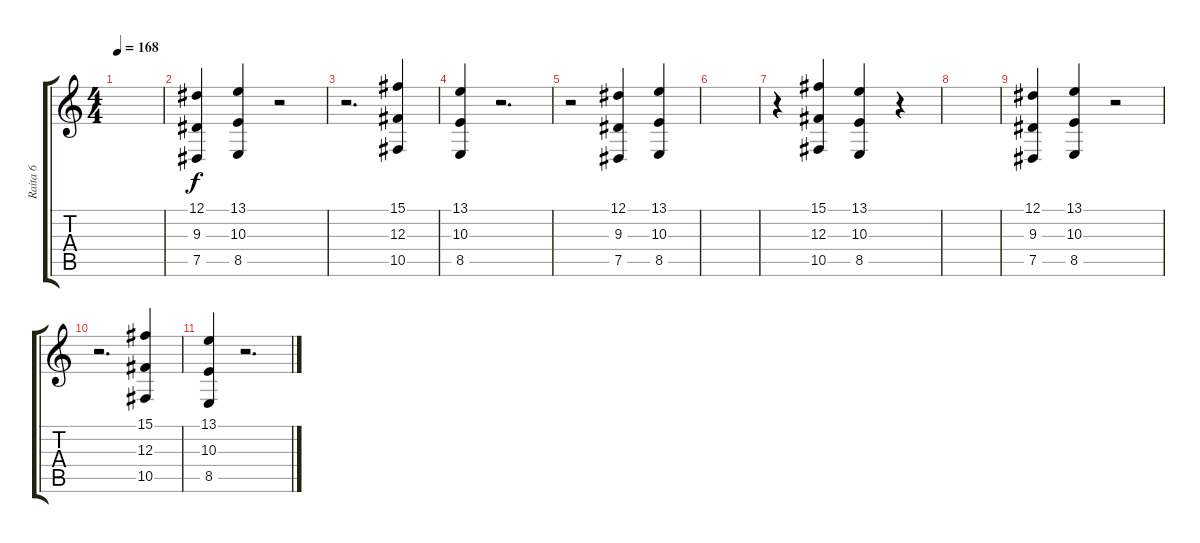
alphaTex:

\track ("Raita 6" "Raita 6") {instrument orchestrahit}
\staff {score tabs}
\tuning (Eb4 Bb3 Gb3 Db3 Ab2 Eb2) {hide}
\ts (4 4)
\tempo 168
\clef g2
\ks c
|
(12.1 9.3 7.5).4 (13.1 10.3 8.5).4 r.2 |
r.2{d} (15.1 12.3 10.5).4 |
(13.1 10.3 8.5).4 r.2{d} |
r.2 (12.1 9.3 7.5).4 (13.1 10.3 8.5).4 |
|
r.4 (15.1 12.3 10.5).4 (13.1 10.3 8.5).4 r.4 |
|
(12.1 9.3 7.5).4 (13.1 10.3 8.5).4 r.2 |
r.2{d} (15.1 12.3 10.5).4 |
(13.1 10.3 8.5).4 r.2{d}
